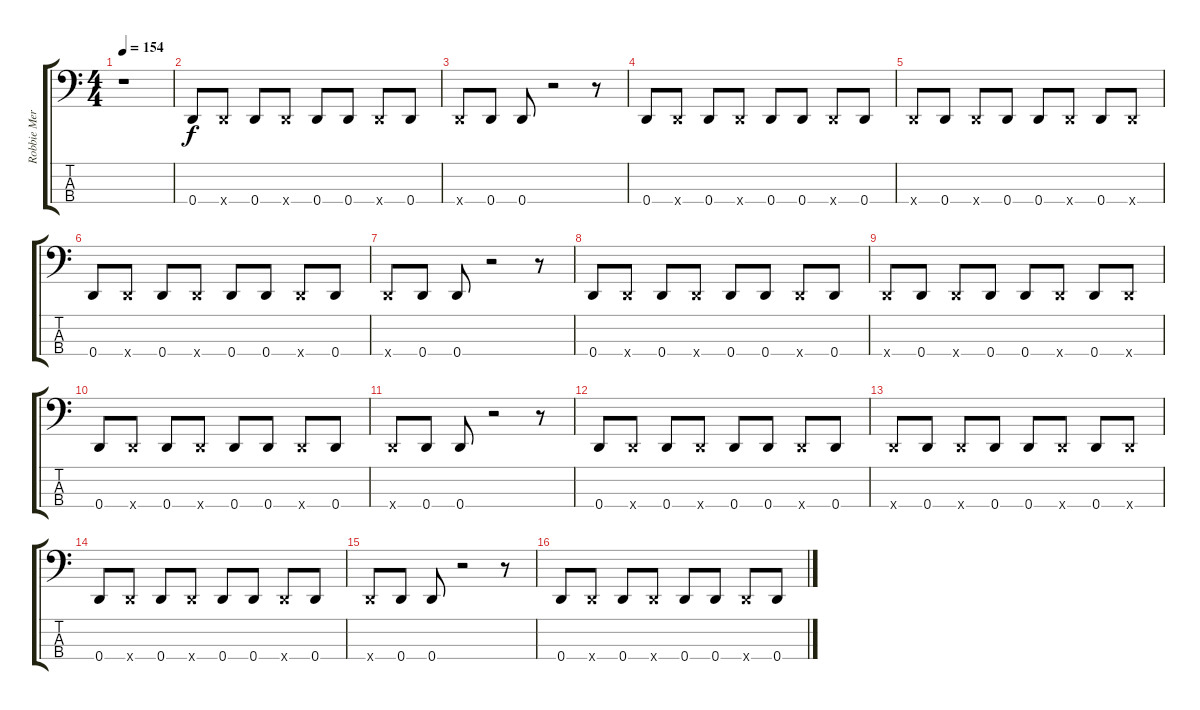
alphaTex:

\track ("Robbie Merrill" "Robbie Mer") {instrument electricbasspick}
\staff {score tabs}
\tuning (G2 D2 A1 D1) {hide}
\ts (4 4)
\tempo 154
\clef f4
\ks c
r.1{dy f instrument electricbasspick} |
0.4.8 0.4{x}.8 0.4.8 0.4{x}.8 0.4.8 0.4.8 0.4{x}.8 0.4.8 |
0.4{x}.8 0.4.8 0.4.8 r.2 r.8 |
0.4.8 0.4{x}.8 0.4.8 0.4{x}.8 0.4.8 0.4.8 0.4{x}.8 0.4.8 |
0.4{x}.8 0.4.8 0.4{x}.8 0.4.8 0.4.8 0.4{x}.8 0.4.8 0.4{x}.8 |
0.4.8 0.4{x}.8 0.4.8 0.4{x}.8 0.4.8 0.4.8 0.4{x}.8 0.4.8 |
0.4{x}.8 0.4.8 0.4.8 r.2 r.8 |
0.4.8 0.4{x}.8 0.4.8 0.4{x}.8 0.4.8 0.4.8 0.4{x}.8 0.4.8 |
0.4{x}.8 0.4.8 0.4{x}.8 0.4.8 0.4.8 0.4{x}.8 0.4.8 0.4{x}.8 |
0.4.8 0.4{x}.8 0.4.8 0.4{x}.8 0.4.8 0.4.8 0.4{x}.8 0.4.8 |
0.4{x}.8 0.4.8 0.4.8 r.2 r.8 |
0.4.8 0.4{x}.8 0.4.8 0.4{x}.8 0.4.8 0.4.8 0.4{x}.8 0.4.8 |
0.4{x}.8 0.4.8 0.4{x}.8 0.4.8 0.4.8 0.4{x}.8 0.4.8 0.4{x}.8 |
0.4.8 0.4{x}.8 0.4.8 0.4{x}.8 0.4.8 0.4.8 0.4{x}.8 0.4.8 |
0.4{x}.8 0.4.8 0.4.8 r.2 r.8 |
0.4.8 0.4{x}.8 0.4.8 0.4{x}.8 0.4.8 0.4.8 0.4{x}.8 0.4.8
